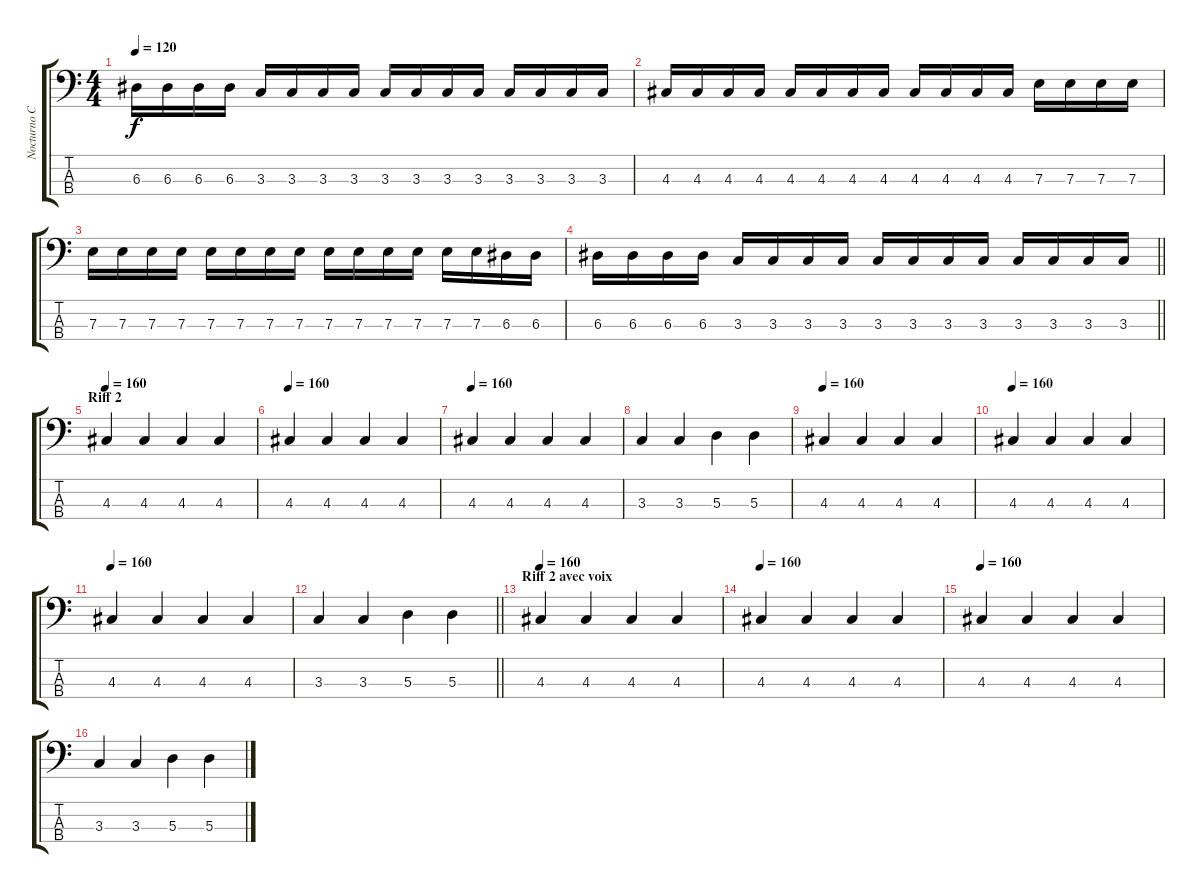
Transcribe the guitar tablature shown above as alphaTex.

\track ("Nocturno Culto" "Nocturno C") {instrument distortionguitar}
\staff {score tabs}
\tuning (G2 D2 A1 E1) {hide}
\ts (4 4)
\tempo 120
\clef f4
\ks c
6.3.16{dy f} 6.3.16 6.3.16 6.3.16 3.3.16 3.3.16 3.3.16 3.3.16 3.3.16 3.3.16 3.3.16 3.3.16 3.3.16 3.3.16 3.3.16 3.3.16 |
4.3.16 4.3.16 4.3.16 4.3.16 4.3.16 4.3.16 4.3.16 4.3.16 4.3.16 4.3.16 4.3.16 4.3.16 7.3.16 7.3.16 7.3.16 7.3.16 |
7.3.16 7.3.16 7.3.16 7.3.16 7.3.16 7.3.16 7.3.16 7.3.16 7.3.16 7.3.16 7.3.16 7.3.16 7.3.16 7.3.16 6.3.16 6.3.16 |
\barLineRight lightlight
6.3.16 6.3.16 6.3.16 6.3.16 3.3.16 3.3.16 3.3.16 3.3.16 3.3.16 3.3.16 3.3.16 3.3.16 3.3.16 3.3.16 3.3.16 3.3.16 |
\section ("" "Riff 2")
\tempo 160
4.3.4 4.3.4 4.3.4 4.3.4 |
\tempo 160
4.3.4 4.3.4 4.3.4 4.3.4 |
\tempo 160
4.3.4 4.3.4 4.3.4 4.3.4 |
3.3.4 3.3.4 5.3.4 5.3.4 |
\tempo 160
4.3.4 4.3.4 4.3.4 4.3.4 |
\tempo 160
4.3.4 4.3.4 4.3.4 4.3.4 |
\tempo 160
4.3.4 4.3.4 4.3.4 4.3.4 |
\barLineRight lightlight
3.3.4 3.3.4 5.3.4 5.3.4 |
\section ("" "Riff 2 avec voix")
\tempo 160
4.3.4 4.3.4 4.3.4 4.3.4 |
\tempo 160
4.3.4 4.3.4 4.3.4 4.3.4 |
\tempo 160
4.3.4 4.3.4 4.3.4 4.3.4 |
3.3.4 3.3.4 5.3.4 5.3.4
